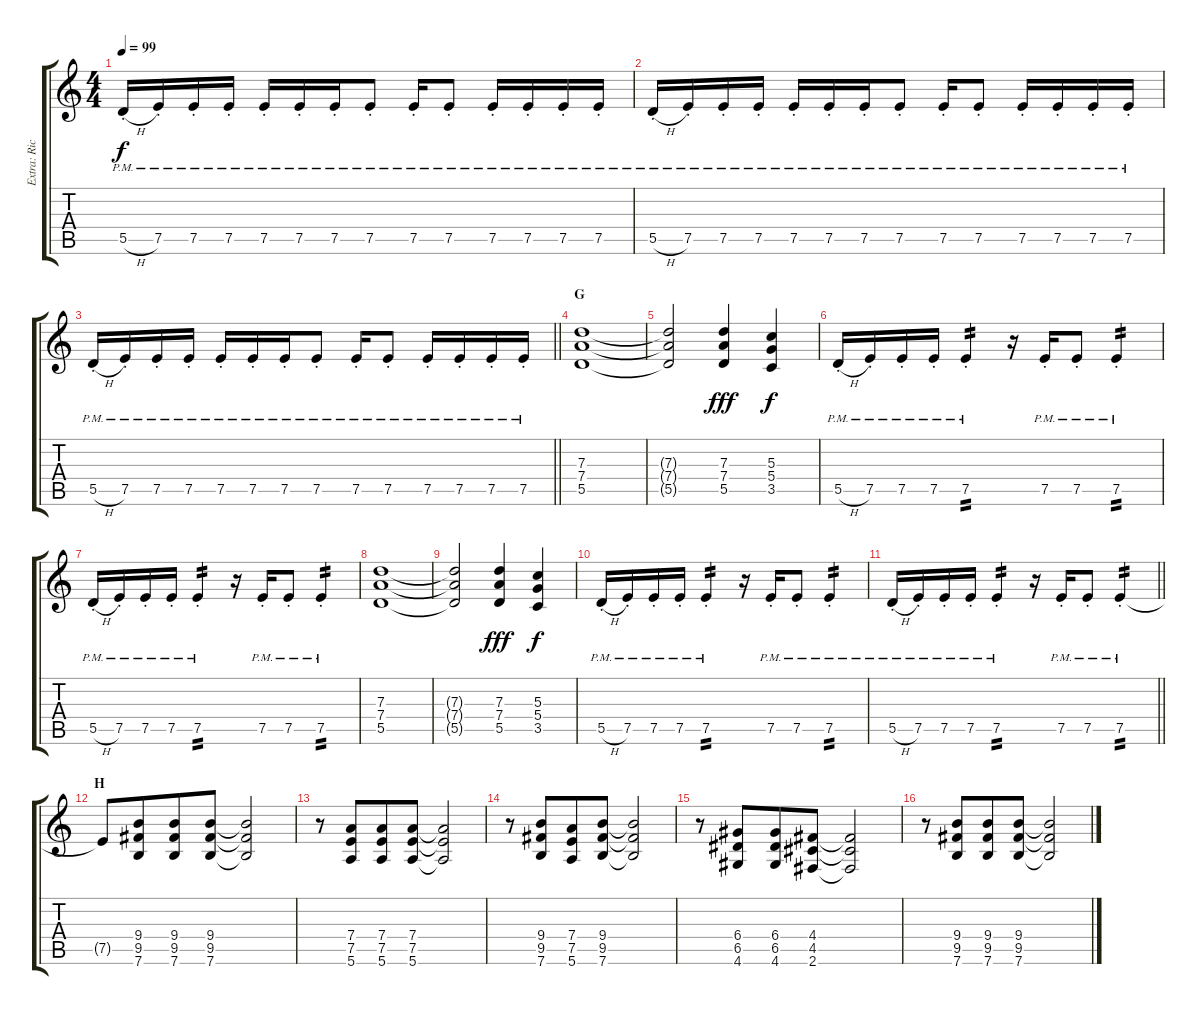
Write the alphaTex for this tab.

\track ("Extra: Rick" "Extra: Ric") {instrument distortionguitar}
\staff {score tabs}
\tuning (E4 B3 G3 D3 A2 E2) {hide}
\ts (4 4)
\tempo 99
\clef g2
\ks c
5.5{h pm st}.16{dy f} 7.5{pm st}.16 7.5{pm st}.16 7.5{pm st}.16 7.5{pm st}.16 7.5{pm st}.16 7.5{pm st}.16 7.5{pm st}.8 7.5{pm st}.16 7.5{pm st}.8 7.5{pm st}.16 7.5{pm st}.16 7.5{pm st}.16 7.5{pm st}.16 |
5.5{h pm st}.16 7.5{pm st}.16 7.5{pm st}.16 7.5{pm st}.16 7.5{pm st}.16 7.5{pm st}.16 7.5{pm st}.16 7.5{pm st}.8 7.5{pm st}.16 7.5{pm st}.8 7.5{pm st}.16 7.5{pm st}.16 7.5{pm st}.16 7.5{pm st}.16 |
\barLineRight lightlight
5.5{h pm st}.16 7.5{pm st}.16 7.5{pm st}.16 7.5{pm st}.16 7.5{pm st}.16 7.5{pm st}.16 7.5{pm st}.16 7.5{pm st}.8 7.5{pm st}.16 7.5{pm st}.8 7.5{pm st}.16 7.5{pm st}.16 7.5{pm st}.16 7.5{pm st}.16 |
\section ("" "G")
(7.3 7.4 5.5).1 |
(7.3{t} 7.4{t} 5.5{t}).2 (7.3 7.4 5.5).4{dy fff} (5.3 5.4 3.5).4{dy f} |
5.5{h pm st}.16 7.5{pm st}.16 7.5{pm st}.16 7.5{pm st}.16 7.5{pm st}.4{tp 2} r.16 7.5{pm st}.16 7.5{pm st}.8 7.5{pm st}.4{tp 2} |
5.5{h pm st}.16 7.5{pm st}.16 7.5{pm st}.16 7.5{pm st}.16 7.5{pm st}.4{tp 2} r.16 7.5{pm st}.16 7.5{pm st}.8 7.5{pm st}.4{tp 2} |
(7.3 7.4 5.5).1 |
(7.3{t} 7.4{t} 5.5{t}).2 (7.3 7.4 5.5).4{dy fff} (5.3 5.4 3.5).4{dy f} |
5.5{h pm st}.16 7.5{pm st}.16 7.5{pm st}.16 7.5{pm st}.16 7.5{pm st}.4{tp 2} r.16 7.5{pm st}.16 7.5{pm st}.8 7.5{pm st}.4{tp 2} |
\barLineRight lightlight
5.5{h pm st}.16 7.5{pm st}.16 7.5{pm st}.16 7.5{pm st}.16 7.5{pm st}.4{tp 2} r.16 7.5{pm st}.16 7.5{pm st}.8 7.5{pm st}.4{tp 2} |
\section ("" "H")
7.5{t}.8 (9.4 9.5 7.6).8{beam merge} (9.4 9.5 7.6).8 (9.4 9.5 7.6).8 (9.4{t} 9.5{t} 7.6{t}).2 |
r.8 (7.4 7.5 5.6).8{beam merge} (7.4 7.5 5.6).8 (7.4 7.5 5.6).8 (7.4{t} 7.5{t} 5.6{t}).2 |
r.8 (9.4 9.5 7.6).8{beam merge} (7.4 7.5 5.6).8 (9.4 9.5 7.6).8 (9.4{t} 9.5{t} 7.6{t}).2 |
r.8 (6.4 6.5 4.6).8{beam merge} (6.4 6.5 4.6).8 (4.4 4.5 2.6).8 (4.4{t} 4.5{t} 2.6{t}).2 |
r.8 (9.4 9.5 7.6).8{beam merge} (9.4 9.5 7.6).8 (9.4 9.5 7.6).8 (9.4{t} 9.5{t} 7.6{t}).2
